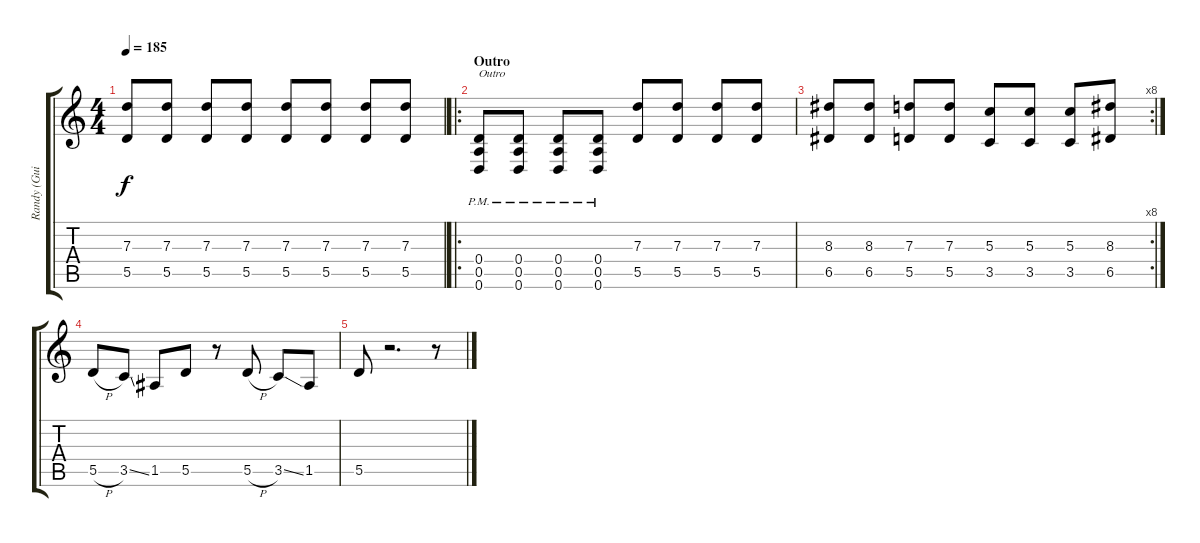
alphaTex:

\track ("Randy (Guitar)" "Randy (Gui") {instrument overdrivenguitar}
\staff {score tabs}
\tuning (E4 B3 G3 D3 A2 D2) {hide}
\ts (4 4)
\tempo 185
\clef g2
\ks c
(7.3 5.5).8{dy f} (7.3 5.5).8 (7.3 5.5).8 (7.3 5.5).8 (7.3 5.5).8 (7.3 5.5).8 (7.3 5.5).8 (7.3 5.5).8 |
\ro
\section ("" "Outro")
(0.4{pm} 0.5{pm} 0.6{pm}).8{txt "Outro"} (0.4{pm} 0.5{pm} 0.6{pm}).8 (0.4{pm} 0.5{pm} 0.6{pm}).8 (0.4{pm} 0.5{pm} 0.6{pm}).8 (7.3 5.5).8 (7.3 5.5).8 (7.3 5.5).8 (7.3 5.5).8 |
\rc 8
(8.3 6.5).8 (8.3 6.5).8 (7.3 5.5).8 (7.3 5.5).8 (5.3 3.5).8 (5.3 3.5).8 (5.3 3.5).8 (8.3 6.5).8 |
5.5{h}.8 3.5{ss}.8 1.5.8 5.5.8 r.8 5.5{h}.8 3.5{ss}.8 1.5.8 |
5.5.8 r.2{d} r.8
